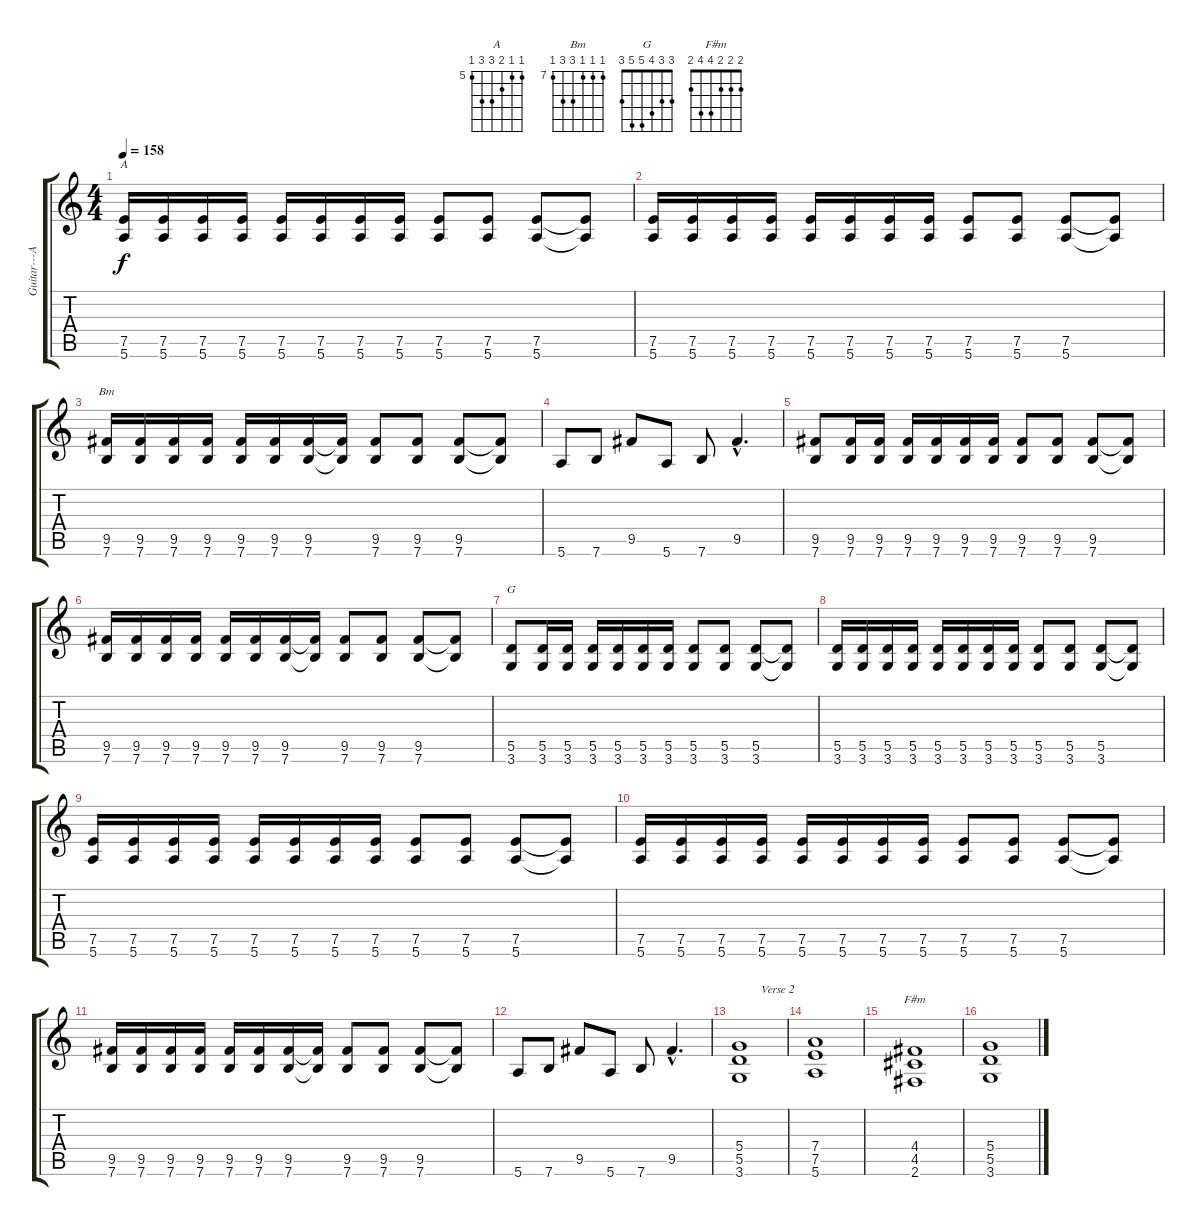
\track ("" "Guitar---A") {instrument distortionguitar}
\staff {score tabs}
\tuning (E4 B3 G3 D3 A2 E2) {hide}
\chord ("A" 5 5 6 7 7 5) {firstfret 5}
\chord ("Bm" 7 7 7 9 9 7) {firstfret 7}
\chord ("G" 3 3 4 5 5 3)
\chord ("F#m" 2 2 2 4 4 2)
\ts (4 4)
\tempo 158
\clef g2
\ks c
(7.5 5.6).16{ch "A" dy f} (7.5 5.6).16 (7.5 5.6).16 (7.5 5.6).16 (7.5 5.6).16 (7.5 5.6).16 (7.5 5.6).16 (7.5 5.6).16 (7.5 5.6).8 (7.5 5.6).8 (7.5 5.6).8 (7.5{t} 5.6{t}).8 |
(7.5 5.6).16 (7.5 5.6).16 (7.5 5.6).16 (7.5 5.6).16 (7.5 5.6).16 (7.5 5.6).16 (7.5 5.6).16 (7.5 5.6).16 (7.5 5.6).8 (7.5 5.6).8 (7.5 5.6).8 (7.5{t} 5.6{t}).8 |
(9.5 7.6).16{ch "Bm"} (9.5 7.6).16 (9.5 7.6).16 (9.5 7.6).16 (9.5 7.6).16 (9.5 7.6).16 (9.5 7.6).16 (9.5{t} 7.6{t}).16 (9.5 7.6).8 (9.5 7.6).8 (9.5 7.6).8 (9.5{t} 7.6{t}).8 |
5.6.8 7.6.8 9.5.8 5.6.8 7.6.8 9.5{hac}.4{d} |
(9.5 7.6).8 (9.5 7.6).16 (9.5 7.6).16 (9.5 7.6).16 (9.5 7.6).16 (9.5 7.6).16 (9.5 7.6).16 (9.5 7.6).8 (9.5 7.6).8 (9.5 7.6).8 (9.5{t} 7.6{t}).8 |
(9.5 7.6).16 (9.5 7.6).16 (9.5 7.6).16 (9.5 7.6).16 (9.5 7.6).16 (9.5 7.6).16 (9.5 7.6).16 (9.5{t} 7.6{t}).16 (9.5 7.6).8 (9.5 7.6).8 (9.5 7.6).8 (9.5{t} 7.6{t}).8 |
(5.5 3.6).8{ch "G"} (5.5 3.6).16 (5.5 3.6).16 (5.5 3.6).16 (5.5 3.6).16 (5.5 3.6).16 (5.5 3.6).16 (5.5 3.6).8 (5.5 3.6).8 (5.5 3.6).8 (5.5{t} 3.6{t}).8 |
(5.5 3.6).16 (5.5 3.6).16 (5.5 3.6).16 (5.5 3.6).16 (5.5 3.6).16 (5.5 3.6).16 (5.5 3.6).16 (5.5 3.6).16 (5.5 3.6).8 (5.5 3.6).8 (5.5 3.6).8 (5.5{t} 3.6{t}).8 |
(7.5 5.6).16 (7.5 5.6).16 (7.5 5.6).16 (7.5 5.6).16 (7.5 5.6).16 (7.5 5.6).16 (7.5 5.6).16 (7.5 5.6).16 (7.5 5.6).8 (7.5 5.6).8 (7.5 5.6).8 (7.5{t} 5.6{t}).8 |
(7.5 5.6).16 (7.5 5.6).16 (7.5 5.6).16 (7.5 5.6).16 (7.5 5.6).16 (7.5 5.6).16 (7.5 5.6).16 (7.5 5.6).16 (7.5 5.6).8 (7.5 5.6).8 (7.5 5.6).8 (7.5{t} 5.6{t}).8 |
(9.5 7.6).16 (9.5 7.6).16 (9.5 7.6).16 (9.5 7.6).16 (9.5 7.6).16 (9.5 7.6).16 (9.5 7.6).16 (9.5{t} 7.6{t}).16 (9.5 7.6).8 (9.5 7.6).8 (9.5 7.6).8 (9.5{t} 7.6{t}).8 |
5.6.8 7.6.8 9.5.8 5.6.8 7.6.8 9.5{hac}.4{d} |
(5.4 5.5 3.6).1{txt "       Verse 2"} |
(7.4 7.5 5.6).1 |
(4.4 4.5 2.6).1{ch "F#m"} |
(5.4 5.5 3.6).1
